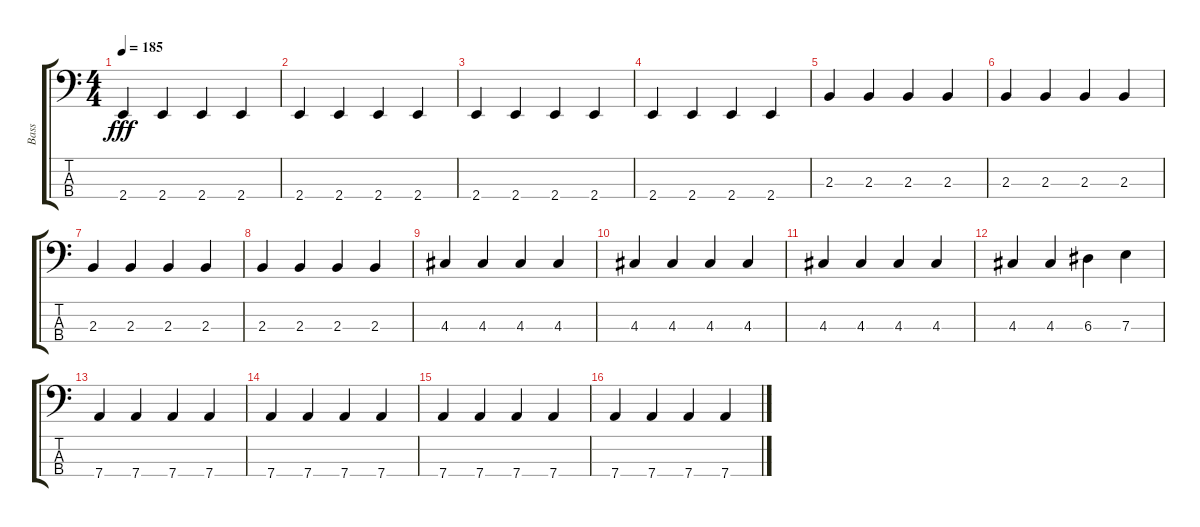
\track ("Bass" "Bass") {instrument electricbasspick}
\staff {score tabs}
\tuning (G2 D2 A1 D1) {hide}
\ts (4 4)
\tempo 185
\clef f4
\ks c
2.4.4{dy fff} 2.4.4 2.4.4 2.4.4 |
2.4.4 2.4.4 2.4.4 2.4.4 |
2.4.4 2.4.4 2.4.4 2.4.4 |
2.4.4 2.4.4 2.4.4 2.4.4 |
2.3.4 2.3.4 2.3.4 2.3.4 |
2.3.4 2.3.4 2.3.4 2.3.4 |
2.3.4 2.3.4 2.3.4 2.3.4 |
2.3.4 2.3.4 2.3.4 2.3.4 |
4.3.4 4.3.4 4.3.4 4.3.4 |
4.3.4 4.3.4 4.3.4 4.3.4 |
4.3.4 4.3.4 4.3.4 4.3.4 |
4.3.4 4.3.4 6.3.4 7.3.4 |
7.4.4 7.4.4 7.4.4 7.4.4 |
7.4.4 7.4.4 7.4.4 7.4.4 |
7.4.4 7.4.4 7.4.4 7.4.4 |
7.4.4 7.4.4 7.4.4 7.4.4
